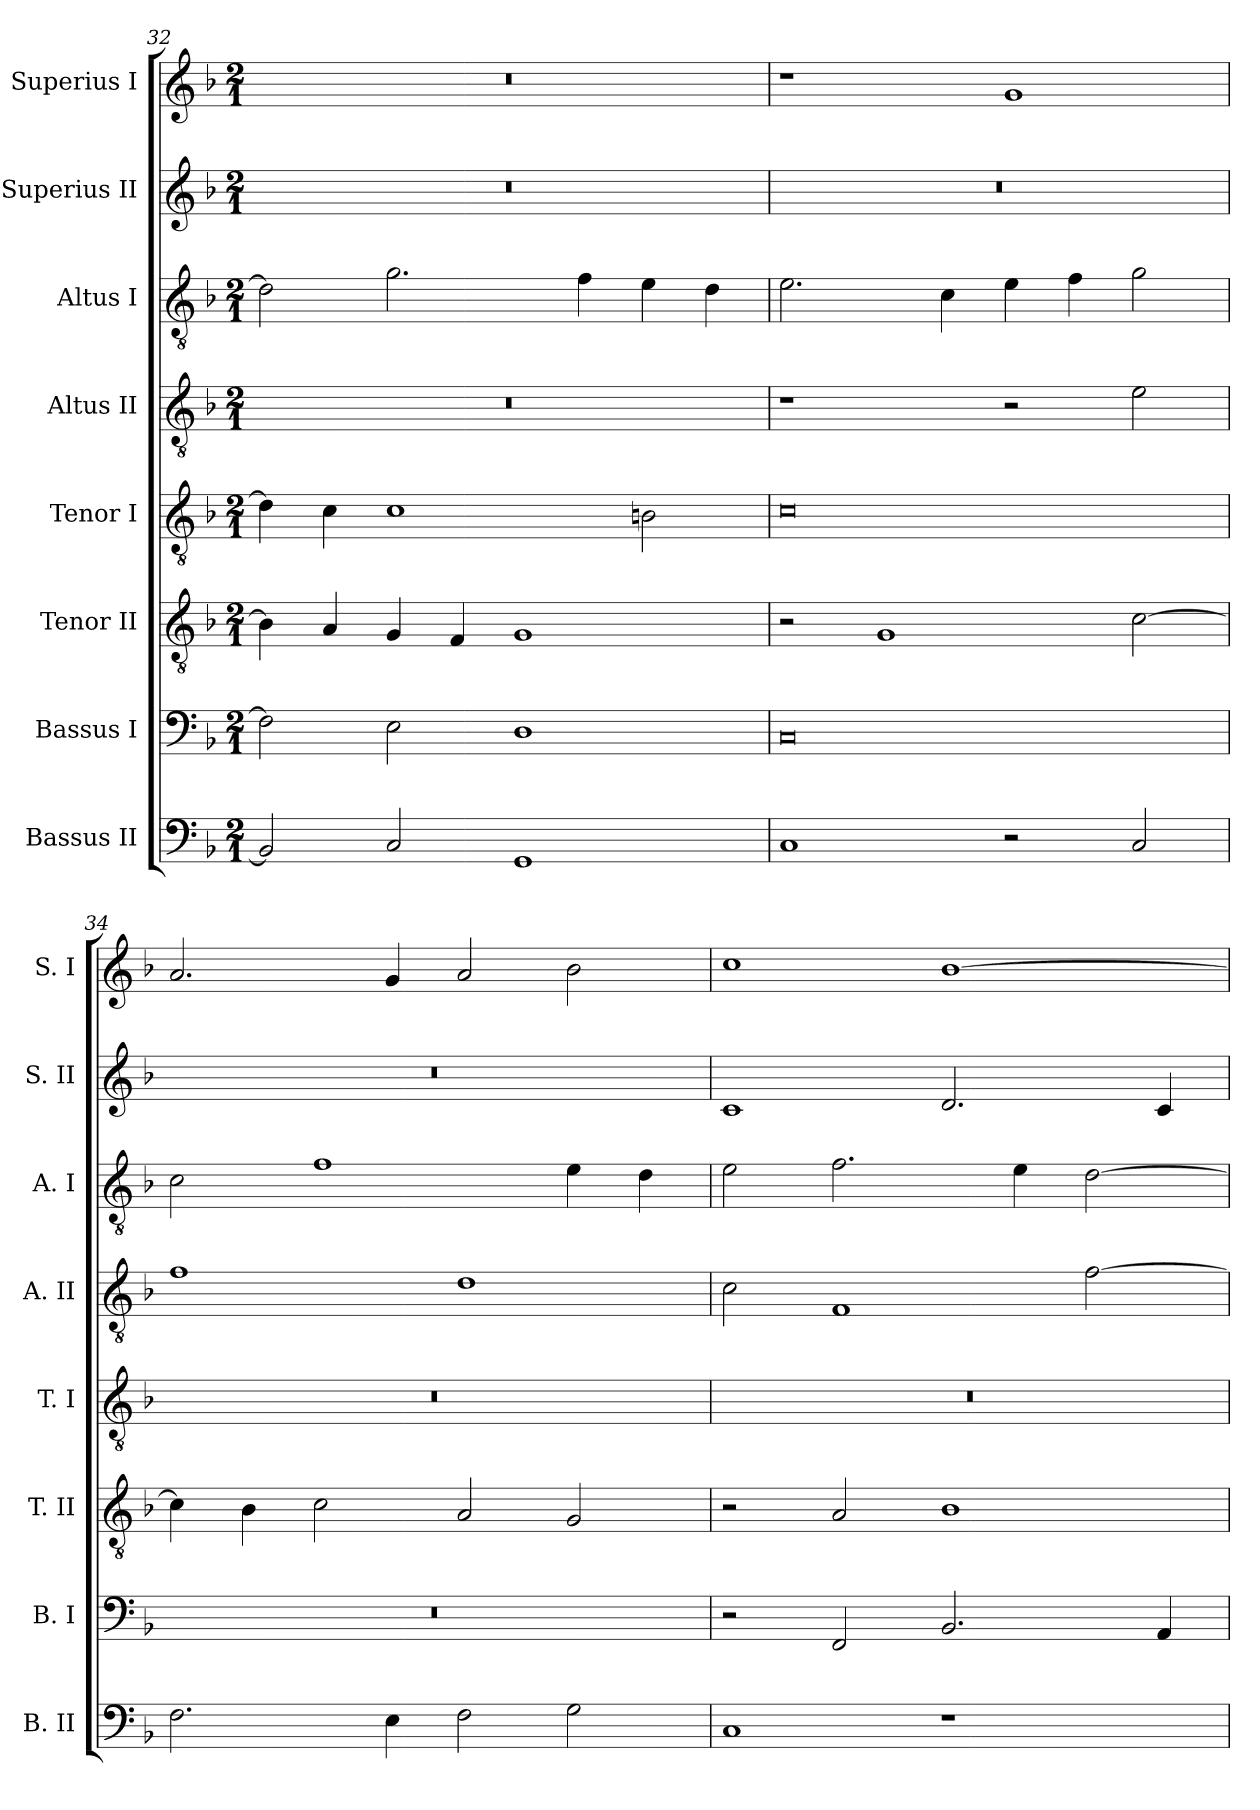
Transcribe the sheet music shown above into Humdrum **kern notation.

**kern	**kern	**kern	**kern	**kern	**kern	**kern	**kern
*part8	*part7	*part6	*part5	*part4	*part3	*part2	*part1
*staff8	*staff7	*staff6	*staff5	*staff4	*staff3	*staff2	*staff1
*I"Bassus II	*I"Bassus I	*I"Tenor II	*I"Tenor I	*I"Altus II	*I"Altus I	*I"Superius II	*I"Superius I
*I'B. II	*I'B. I	*I'T. II	*I'T. I	*I'A. II	*I'A. I	*I'S. II	*I'S. I
*clefF4	*clefF4	*clefGv2	*clefGv2	*clefGv2	*clefGv2	*clefG2	*clefG2
*k[b-]	*k[b-]	*k[b-]	*k[b-]	*k[b-]	*k[b-]	*k[b-]	*k[b-]
*F:	*F:	*F:	*F:	*F:	*F:	*F:	*F:
*M2/1	*M2/1	*M2/1	*M2/1	*M2/1	*M2/1	*M2/1	*M2/1
=32	=32	=32	=32	=32	=32	=32	=32
2BB-]	2F]	4B-]	4d]	0r	2d]	0r	0r
.	.	4A	4c	.	.	.	.
2C	2E	4G	1c	.	2.g	.	.
.	.	4F	.	.	.	.	.
1GG	1D	1G	.	.	.	.	.
.	.	.	.	.	4f	.	.
.	.	.	2Bn	.	4e	.	.
.	.	.	.	.	4d	.	.
=33	=33	=33	=33	=33	=33	=33	=33
1C	0C	2r	0c	1r	2.e	0r	1r
.	.	1G	.	.	.	.	.
.	.	.	.	.	4c	.	.
2r	.	.	.	2r	4e	.	1g
.	.	.	.	.	4f	.	.
2C	.	[2c	.	2e	2g	.	.
=34	=34	=34	=34	=34	=34	=34	=34
2.F	0r	4c]	0r	1f	2c	0r	2.a
.	.	4B-	.	.	.	.	.
.	.	2c	.	.	1f	.	.
4E	.	.	.	.	.	.	4g
2F	.	2A	.	1d	.	.	2a
2G	.	2G	.	.	4e	.	2b-
.	.	.	.	.	4d	.	.
=35	=35	=35	=35	=35	=35	=35	=35
1C	2r	2r	0r	2c	2e	1c	1cc
.	2FF	2A	.	1F	2.f	.	.
1r	2.BB-	1B-	.	.	.	2.d	[1b-
.	.	.	.	.	4e	.	.
.	.	.	.	[2f	[2d	.	.
.	4AA	.	.	.	.	4c	.
=	=	=	=	=	=	=	=
*-	*-	*-	*-	*-	*-	*-	*-
